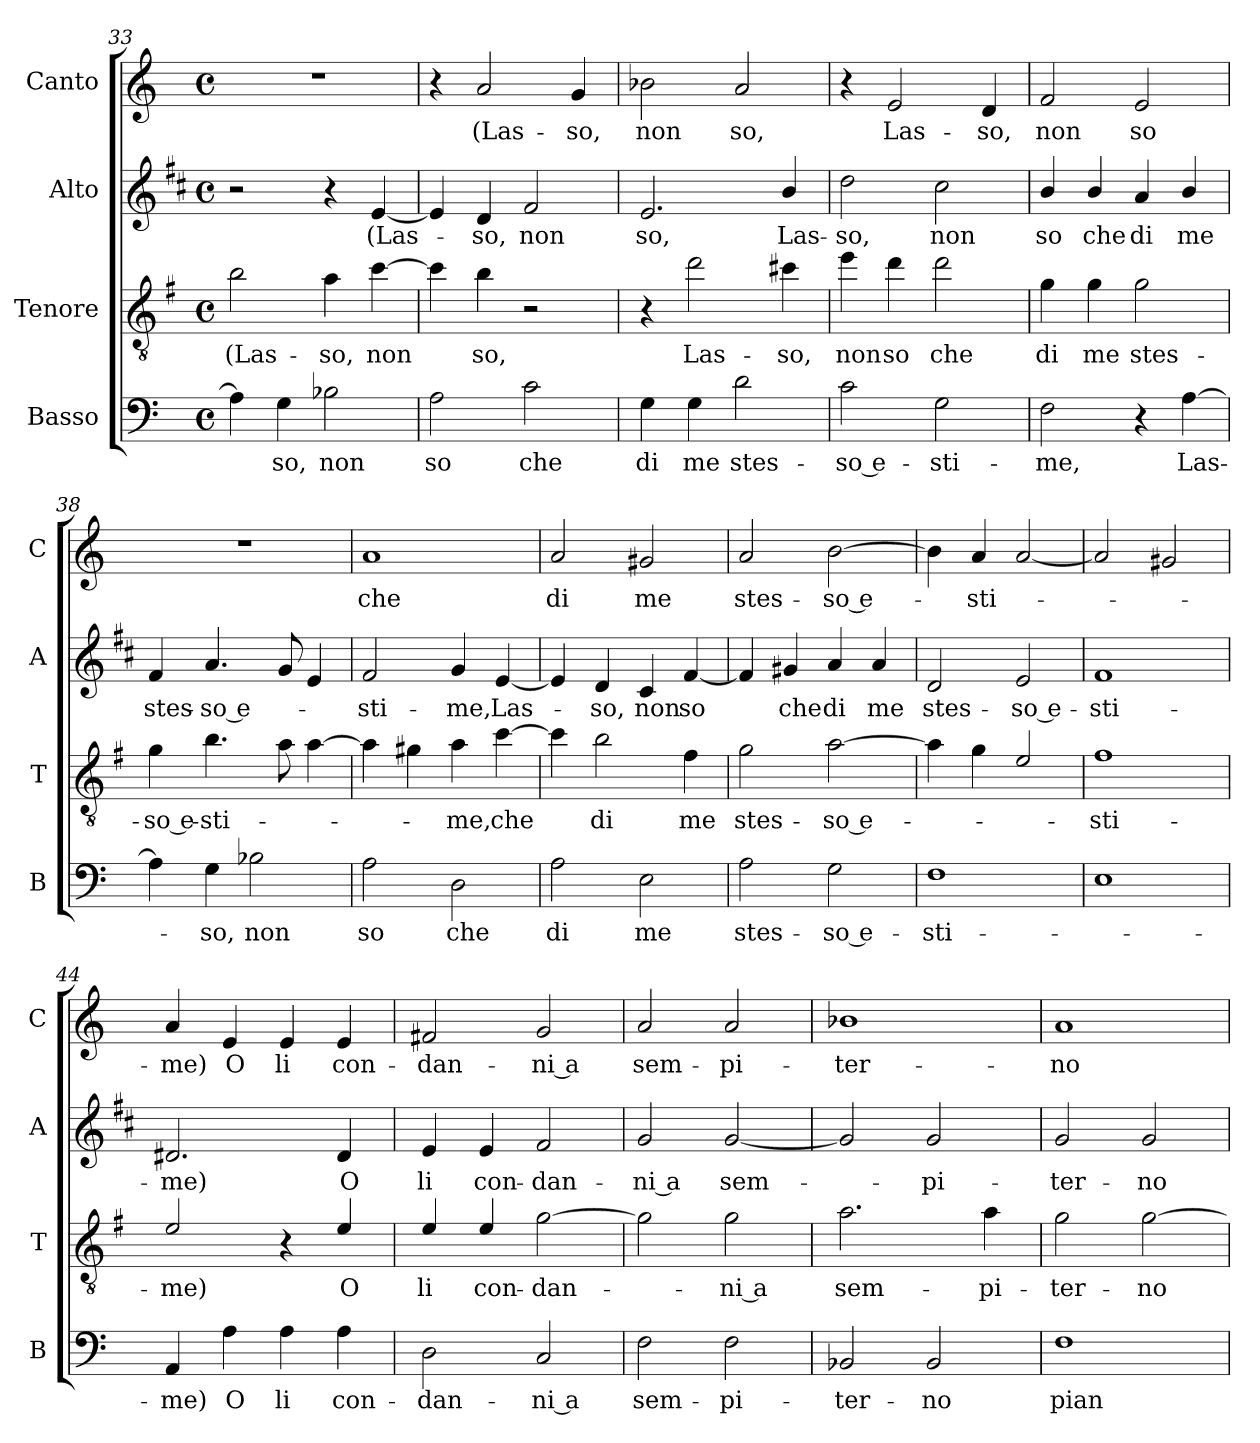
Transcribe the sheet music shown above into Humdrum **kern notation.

**kern	**text	**kern	**text	**kern	**text	**kern	**text
*part4	*part4	*part3	*part3	*part2	*part2	*part1	*part1
*staff4	*staff4	*staff3	*staff3	*staff2	*staff2	*staff1	*staff1
*I"Basso	*	*I"Tenore	*	*I"Alto	*	*I"Canto	*
*I'B	*	*I'T	*	*I'A	*	*I'C	*
*clefF4	*	*clefGv2	*	*clefG2	*	*clefG2	*
*	*	*ITrd4c7	*	*ITrd1c2	*	*	*
*k[]	*	*k[]	*	*k[]	*	*k[]	*
*C:	*	*C:	*	*C:	*	*C:	*
*M4/4	*	*M4/4	*	*M4/4	*	*M4/4	*
*met(c)	*	*met(c)	*	*met(c)	*	*met(c)	*
=33	=33	=33	=33	=33	=33	=33	=33
!	!	!	!LO:LY:b	!	!	!	!
4A\]	.	2e\	(Las-	2r	.	1r	.
!	!LO:LY:b	!	!	!	!	!	!
4G\	-so,	.	.	.	.	.	.
!	!LO:LY:b	!	!LO:LY:b	!	!	!	!
2B-X\	non	4d\	-so,	4r	.	.	.
!	!	!	!LO:LY:b	!	!LO:LY:b	!	!
.	.	[4f\	non	[4d/	(Las-	.	.
=34	=34	=34	=34	=34	=34	=34	=34
!	!LO:LY:b	!	!	!	!	!	!
2A\	so	4f\]	.	4d/]	.	4r	.
!	!	!	!LO:LY:b	!	!LO:LY:b	!	!LO:LY:b
.	.	4e\	so,	4c/	-so,	2a/	(Las-
!	!LO:LY:b	!	!	!	!LO:LY:b	!	!
2c\	che	2r	.	2e/	non	.	.
!	!	!	!	!	!	!	!LO:LY:b
.	.	.	.	.	.	4g/	-so,
=35	=35	=35	=35	=35	=35	=35	=35
!	!LO:LY:b	!	!	!	!LO:LY:b	!	!LO:LY:b
4G\	di	4r	.	2.d/	so,	2b-X\	non
!	!LO:LY:b	!	!LO:LY:b	!	!	!	!
4G\	me	2g\	Las-	.	.	.	.
!	!LO:LY:b	!	!	!	!	!	!LO:LY:b
2d\	stes-	.	.	.	.	2a/	so,
!	!	!	!LO:LY:b	!	!LO:LY:b	!	!
.	.	4f#X\	-so,	4a/	Las-	.	.
=36	=36	=36	=36	=36	=36	=36	=36
!	!LO:LY:b	!	!LO:LY:b	!	!LO:LY:b	!	!
2c\	-so e-	4a\	non	2cc\	-so,	4r	.
!	!	!	!LO:LY:b	!	!	!	!LO:LY:b
.	.	4g\	so	.	.	2e/	Las-
!	!LO:LY:b	!	!LO:LY:b	!	!LO:LY:b	!	!
2G\	-sti-	2g\	che	2b\	non	.	.
!	!	!	!	!	!	!	!LO:LY:b
.	.	.	.	.	.	4d/	-so,
=37	=37	=37	=37	=37	=37	=37	=37
!	!LO:LY:b	!	!LO:LY:b	!	!LO:LY:b	!	!LO:LY:b
2F\	-me,	4c\	di	4a/	so	2f/	non
!	!	!	!LO:LY:b	!	!LO:LY:b	!	!
.	.	4c\	me	4a/	che	.	.
!	!	!	!LO:LY:b	!	!LO:LY:b	!	!LO:LY:b
4r	.	2c\	stes-	4g/	di	2e/	so
!	!LO:LY:b	!	!	!	!LO:LY:b	!	!
[4A\	Las-	.	.	4a/	me	.	.
=38	=38	=38	=38	=38	=38	=38	=38
!	!	!	!LO:LY:b	!	!LO:LY:b	!	!
4A\]	.	4c\	-so e-	4e/	stes-	1r	.
!	!LO:LY:b	!	!LO:LY:b	!	!LO:LY:b	!	!
4G\	-so,	4.e\	-sti-	4.g/	-so e-	.	.
!	!LO:LY:b	!	!	!	!	!	!
2B-X\	non	.	.	.	.	.	.
.	.	8d\	.	8f/	.	.	.
.	.	[4d\	.	4d/	.	.	.
!!LO:LB:g=z
=39	=39	=39	=39	=39	=39	=39	=39
!	!LO:LY:b	!	!	!	!LO:LY:b	!	!LO:LY:b
2A\	so	4d\]	.	2e/	-sti-	1a	che
.	.	4c#X\	.	.	.	.	.
!	!LO:LY:b	!	!LO:LY:b	!	!LO:LY:b	!	!
2D\	che	4d\	-me,	4f/	-me,	.	.
!	!	!	!LO:LY:b	!	!LO:LY:b	!	!
.	.	[4f\	che	[4d/	Las-	.	.
=40	=40	=40	=40	=40	=40	=40	=40
!	!LO:LY:b	!	!	!	!	!	!LO:LY:b
2A\	di	4f\]	.	4d/]	.	2a/	di
!	!	!	!LO:LY:b	!	!LO:LY:b	!	!
.	.	2e\	di	4c/	-so,	.	.
!	!LO:LY:b	!	!	!	!LO:LY:b	!	!LO:LY:b
2E\	me	.	.	4B/	non	2g#X/	me
!	!	!	!LO:LY:b	!	!LO:LY:b	!	!
.	.	4B\	me	[4e/	so	.	.
=41	=41	=41	=41	=41	=41	=41	=41
!	!LO:LY:b	!	!LO:LY:b	!	!	!	!LO:LY:b
2A\	stes-	2c\	stes-	4e/]	.	2a/	stes-
!	!	!	!	!	!LO:LY:b	!	!
.	.	.	.	4f#X/	che	.	.
!	!LO:LY:b	!	!LO:LY:b	!	!LO:LY:b	!	!LO:LY:b
2G\	-so e-	[2d\	-so e-	4g/	di	[2b\	-so e-
!	!	!	!	!	!LO:LY:b	!	!
.	.	.	.	4g/	me	.	.
=42	=42	=42	=42	=42	=42	=42	=42
!	!LO:LY:b	!	!	!	!LO:LY:b	!	!
1F	-sti-	4d\]	.	2c/	stes-	4b\]	.
!	!	!	!	!	!	!	!LO:LY:b
.	.	4c\	.	.	.	4a/	-sti-
!	!	!	!	!	!LO:LY:b	!	!
.	.	2A/	.	2d/	-so e-	[2a/	.
=43	=43	=43	=43	=43	=43	=43	=43
!	!	!	!LO:LY:b	!	!LO:LY:b	!	!
1E	.	1B	-sti-	1e	-sti-	2a/]	.
.	.	.	.	.	.	2g#X/	.
=44	=44	=44	=44	=44	=44	=44	=44
!	!LO:LY:b	!	!LO:LY:b	!	!LO:LY:b	!	!LO:LY:b
4AA/	-me)	2A/	-me)	2.c#X/	-me)	4a/	-me)
!	!LO:LY:b	!	!	!	!	!	!LO:LY:b
4A\	O	.	.	.	.	4e/	O
!	!LO:LY:b	!	!	!	!	!	!LO:LY:b
4A\	li	4r	.	.	.	4e/	li
!	!LO:LY:b	!	!LO:LY:b	!	!LO:LY:b	!	!LO:LY:b
4A\	con-	4A/	O	4c#/	O	4e/	con-
=45	=45	=45	=45	=45	=45	=45	=45
!	!LO:LY:b	!	!LO:LY:b	!	!LO:LY:b	!	!LO:LY:b
2D\	-dan-	4A/	li	4d/	li	2f#X/	-dan-
!	!	!	!LO:LY:b	!	!LO:LY:b	!	!
.	.	4A/	con-	4d/	con-	.	.
!	!LO:LY:b	!	!LO:LY:b	!	!LO:LY:b	!	!LO:LY:b
2C/	-ni a	[2c\	-dan-	2e/	-dan-	2g/	-ni a
=46	=46	=46	=46	=46	=46	=46	=46
!	!LO:LY:b	!	!	!	!LO:LY:b	!	!LO:LY:b
2F\	sem-	2c\]	.	2f/	-ni a	2a/	sem-
!	!LO:LY:b	!	!LO:LY:b	!	!LO:LY:b	!	!LO:LY:b
2F\	-pi-	2c\	-ni a	[2f/	sem-	2a/	-pi-
!!LO:LB:g=z
=47	=47	=47	=47	=47	=47	=47	=47
!	!LO:LY:b	!	!LO:LY:b	!	!	!	!LO:LY:b
2BB-X/	-ter-	2.d\	sem-	2f/]	.	1b-X	-ter-
!	!LO:LY:b	!	!	!	!LO:LY:b	!	!
2BB-/	-no	.	.	2f/	-pi-	.	.
!	!	!	!LO:LY:b	!	!	!	!
.	.	4d\	-pi-	.	.	.	.
=48	=48	=48	=48	=48	=48	=48	=48
!	!LO:LY:b	!	!LO:LY:b	!	!LO:LY:b	!	!LO:LY:b
1F	pian-	2c\	-ter-	2f/	-ter-	1a	-no
!	!	!	!LO:LY:b	!	!LO:LY:b	!	!
.	.	[2c\	-no	2f/	-no	.	.
=	=	=	=	=	=	=	=
*-	*-	*-	*-	*-	*-	*-	*-
